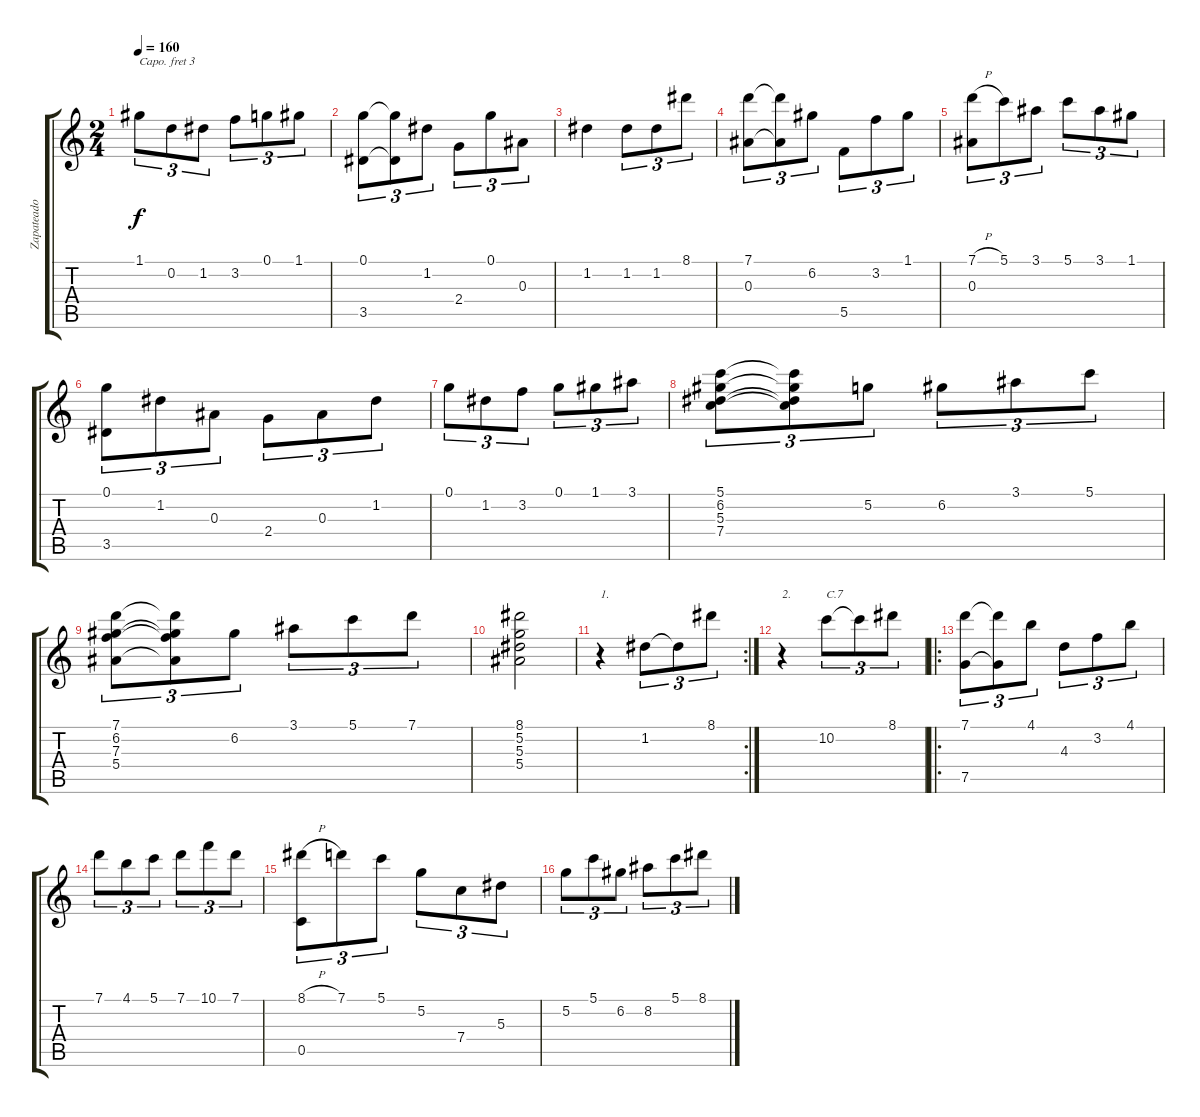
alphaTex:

\track ("Zapateado" "Zapateado") {instrument acousticguitarnylon}
\staff {score tabs}
\capo 3
\tuning (E4 B3 G3 D3 A2 E2) {hide}
\ts (2 4)
\tempo 160
\clef g2
\ks c
1.1.8{tu (3 2) dy f} 0.2.8{tu (3 2)} 1.2.8{tu (3 2)} 3.2.8{tu (3 2)} 0.1.8{tu (3 2)} 1.1.8{tu (3 2)} |
(0.1 3.5).8{tu (3 2)} (0.1{t} 3.5{t}).8{tu (3 2)} 1.2.8{tu (3 2)} 2.4.8{tu (3 2)} 0.1.8{tu (3 2)} 0.3.8{tu (3 2)} |
1.2.4 1.2.8{tu (3 2)} 1.2.8{tu (3 2)} 8.1.8{tu (3 2)} |
(7.1 0.3).8{tu (3 2)} (7.1{t} 0.3{t}).8{tu (3 2)} 6.2.8{tu (3 2)} 5.5.8{tu (3 2)} 3.2.8{tu (3 2)} 1.1.8{tu (3 2)} |
(7.1{h} 0.3).8{tu (3 2)} 5.1.8{tu (3 2)} 3.1.8{tu (3 2)} 5.1.8{tu (3 2)} 3.1.8{tu (3 2)} 1.1.8{tu (3 2)} |
(0.1 3.5).8{tu (3 2)} 1.2.8{tu (3 2)} 0.3.8{tu (3 2)} 2.4.8{tu (3 2)} 0.3.8{tu (3 2)} 1.2.8{tu (3 2)} |
0.1.8{tu (3 2)} 1.2.8{tu (3 2)} 3.2.8{tu (3 2)} 0.1.8{tu (3 2)} 1.1.8{tu (3 2)} 3.1.8{tu (3 2)} |
(5.1 6.2 5.3 7.4).8{tu (3 2)} (5.1{t} 6.2{t} 5.3{t} 7.4{t}).8{tu (3 2)} 5.2.8{tu (3 2)} 6.2.8{tu (3 2)} 3.1.8{tu (3 2)} 5.1.8{tu (3 2)} |
(7.1 6.2 7.3 5.4).8{tu (3 2)} (7.1{t} 6.2{t} 7.3{t} 5.4{t}).8{tu (3 2)} 6.2.8{tu (3 2)} 3.1.8{tu (3 2)} 5.1.8{tu (3 2)} 7.1.8{tu (3 2)} |
(8.1 5.2 5.3 5.4).2 |
\rc 2
r.4{txt "1."} 1.2.8{tu (3 2)} 1.2{t}.8{tu (3 2)} 8.1.8{tu (3 2)} |
r.4{txt "2."} 10.2.8{tu (3 2) txt "C.7"} 10.2{t}.8{tu (3 2)} 8.1.8{tu (3 2)} |
\ro
(7.1 7.5).8{tu (3 2)} (7.1{t} 7.5{t}).8{tu (3 2)} 4.1.8{tu (3 2)} 4.3.8{tu (3 2)} 3.2.8{tu (3 2)} 4.1.8{tu (3 2)} |
7.1.8{tu (3 2)} 4.1.8{tu (3 2)} 5.1.8{tu (3 2)} 7.1.8{tu (3 2)} 10.1.8{tu (3 2)} 7.1.8{tu (3 2)} |
(8.1{h} 0.5).8{tu (3 2)} 7.1.8{tu (3 2)} 5.1.8{tu (3 2)} 5.2.8{tu (3 2)} 7.4.8{tu (3 2)} 5.3.8{tu (3 2)} |
5.2.8{tu (3 2)} 5.1.8{tu (3 2)} 6.2.8{tu (3 2)} 8.2.8{tu (3 2)} 5.1.8{tu (3 2)} 8.1.8{tu (3 2)}
